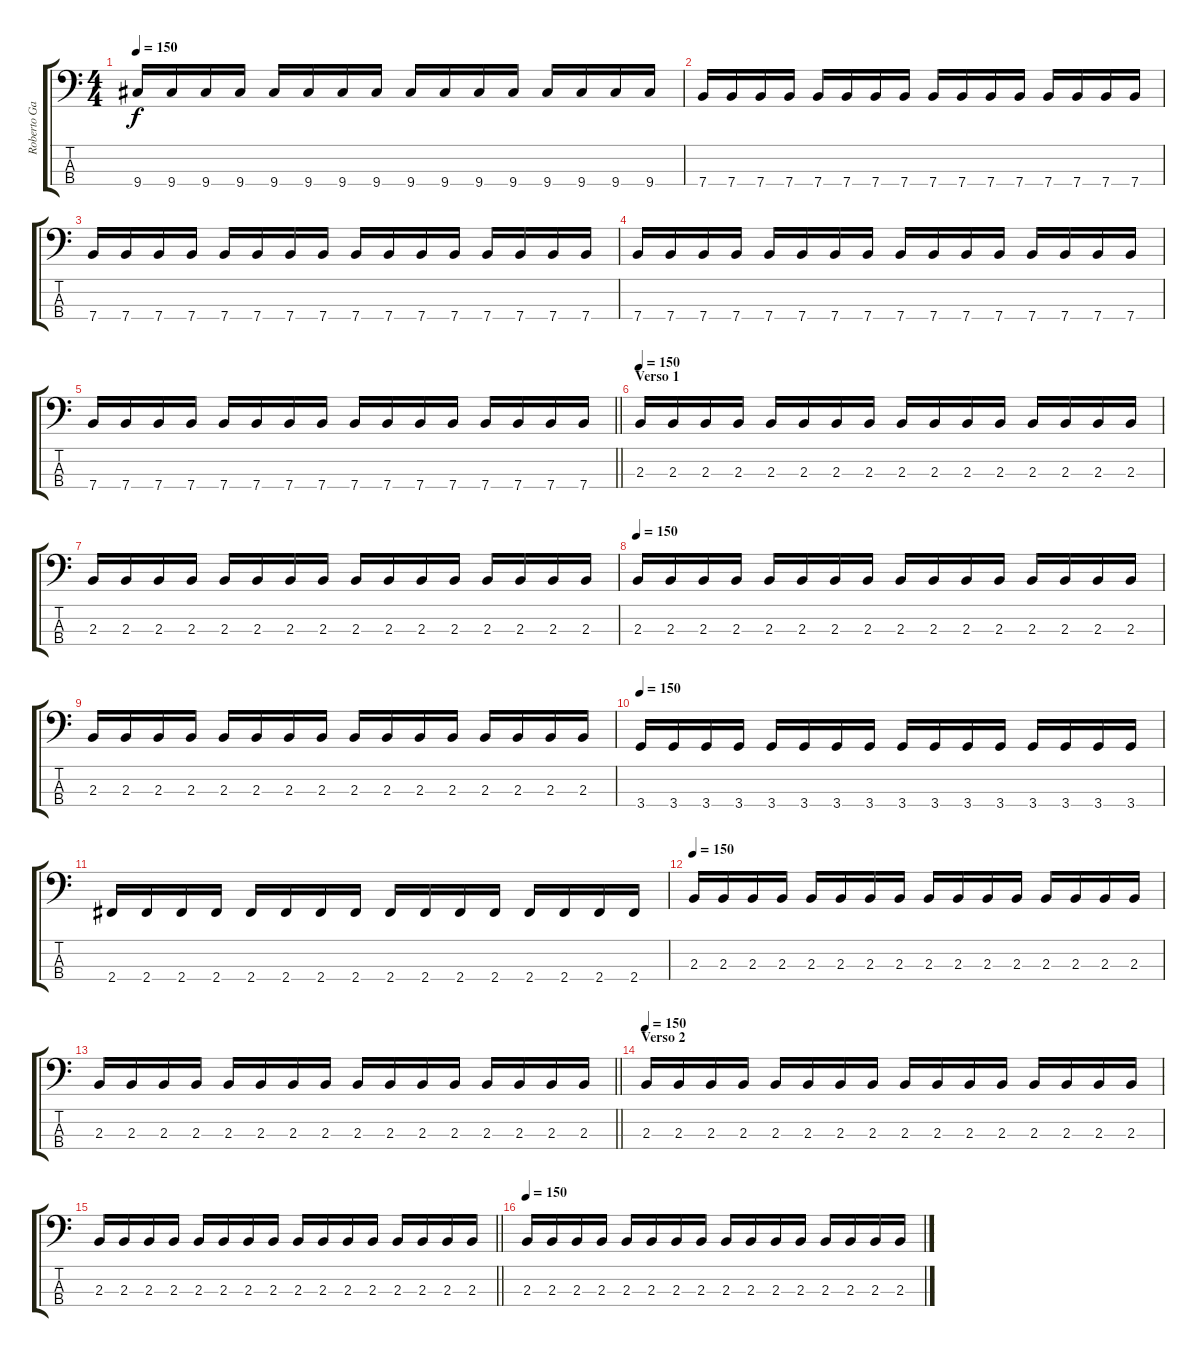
\track ("Roberto García" "Roberto Ga") {instrument electricbasspick}
\staff {score tabs}
\tuning (G2 D2 A1 E1) {hide}
\ts (4 4)
\tempo 150
\clef f4
\ks c
9.4.16{dy f} 9.4.16 9.4.16 9.4.16 9.4.16 9.4.16 9.4.16 9.4.16 9.4.16 9.4.16 9.4.16 9.4.16 9.4.16 9.4.16 9.4.16 9.4.16 |
7.4.16 7.4.16 7.4.16 7.4.16 7.4.16 7.4.16 7.4.16 7.4.16 7.4.16 7.4.16 7.4.16 7.4.16 7.4.16 7.4.16 7.4.16 7.4.16 |
7.4.16 7.4.16 7.4.16 7.4.16 7.4.16 7.4.16 7.4.16 7.4.16 7.4.16 7.4.16 7.4.16 7.4.16 7.4.16 7.4.16 7.4.16 7.4.16 |
7.4.16 7.4.16 7.4.16 7.4.16 7.4.16 7.4.16 7.4.16 7.4.16 7.4.16 7.4.16 7.4.16 7.4.16 7.4.16 7.4.16 7.4.16 7.4.16 |
\barLineRight lightlight
7.4.16 7.4.16 7.4.16 7.4.16 7.4.16 7.4.16 7.4.16 7.4.16 7.4.16 7.4.16 7.4.16 7.4.16 7.4.16 7.4.16 7.4.16 7.4.16 |
\section ("" "Verso 1")
\tempo 150
2.3.16 2.3.16 2.3.16 2.3.16 2.3.16 2.3.16 2.3.16 2.3.16 2.3.16 2.3.16 2.3.16 2.3.16 2.3.16 2.3.16 2.3.16 2.3.16 |
2.3.16 2.3.16 2.3.16 2.3.16 2.3.16 2.3.16 2.3.16 2.3.16 2.3.16 2.3.16 2.3.16 2.3.16 2.3.16 2.3.16 2.3.16 2.3.16 |
\tempo 150
2.3.16 2.3.16 2.3.16 2.3.16 2.3.16 2.3.16 2.3.16 2.3.16 2.3.16 2.3.16 2.3.16 2.3.16 2.3.16 2.3.16 2.3.16 2.3.16 |
2.3.16 2.3.16 2.3.16 2.3.16 2.3.16 2.3.16 2.3.16 2.3.16 2.3.16 2.3.16 2.3.16 2.3.16 2.3.16 2.3.16 2.3.16 2.3.16 |
\tempo 150
3.4.16 3.4.16 3.4.16 3.4.16 3.4.16 3.4.16 3.4.16 3.4.16 3.4.16 3.4.16 3.4.16 3.4.16 3.4.16 3.4.16 3.4.16 3.4.16 |
2.4.16 2.4.16 2.4.16 2.4.16 2.4.16 2.4.16 2.4.16 2.4.16 2.4.16 2.4.16 2.4.16 2.4.16 2.4.16 2.4.16 2.4.16 2.4.16 |
\tempo 150
2.3.16 2.3.16 2.3.16 2.3.16 2.3.16 2.3.16 2.3.16 2.3.16 2.3.16 2.3.16 2.3.16 2.3.16 2.3.16 2.3.16 2.3.16 2.3.16 |
\barLineRight lightlight
2.3.16 2.3.16 2.3.16 2.3.16 2.3.16 2.3.16 2.3.16 2.3.16 2.3.16 2.3.16 2.3.16 2.3.16 2.3.16 2.3.16 2.3.16 2.3.16 |
\section ("" "Verso 2")
\tempo 150
2.3.16 2.3.16 2.3.16 2.3.16 2.3.16 2.3.16 2.3.16 2.3.16 2.3.16 2.3.16 2.3.16 2.3.16 2.3.16 2.3.16 2.3.16 2.3.16 |
\barLineRight lightlight
2.3.16 2.3.16 2.3.16 2.3.16 2.3.16 2.3.16 2.3.16 2.3.16 2.3.16 2.3.16 2.3.16 2.3.16 2.3.16 2.3.16 2.3.16 2.3.16 |
\tempo 150
2.3.16 2.3.16 2.3.16 2.3.16 2.3.16 2.3.16 2.3.16 2.3.16 2.3.16 2.3.16 2.3.16 2.3.16 2.3.16 2.3.16 2.3.16 2.3.16
